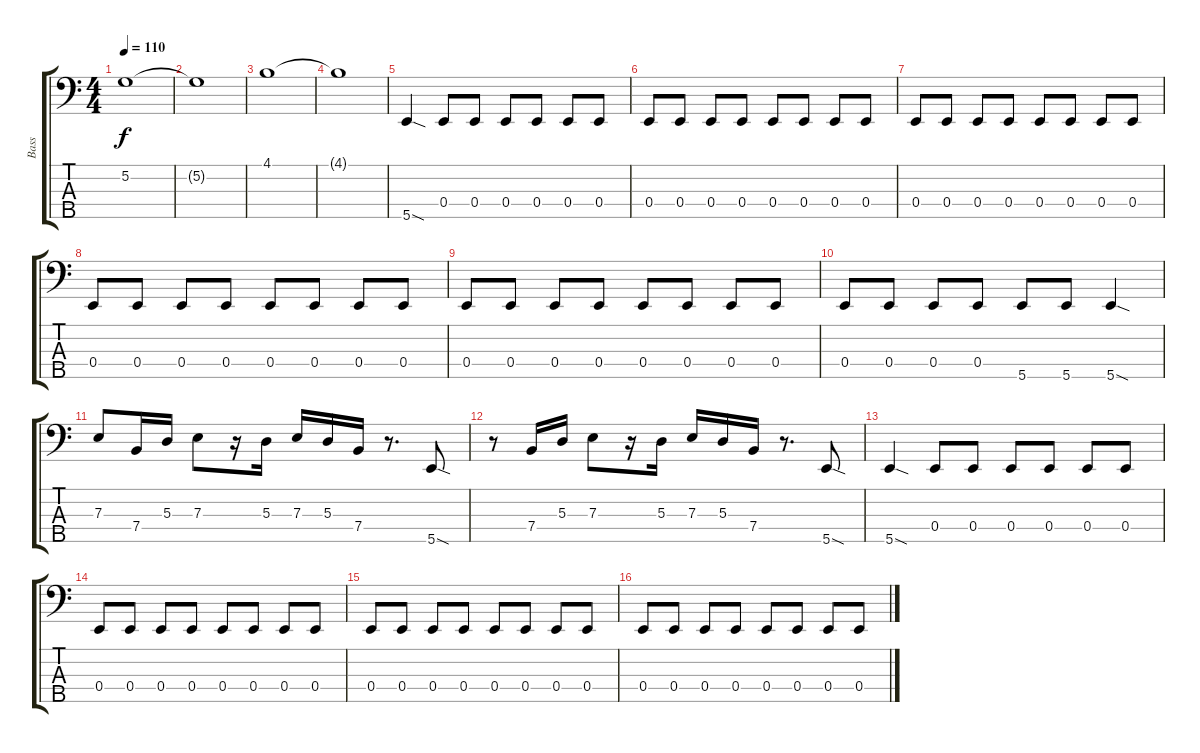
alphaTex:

\track ("Bass" "Bass") {instrument electricbasspick}
\staff {score tabs}
\tuning (G2 D2 A1 E1 B0) {hide}
\ts (4 4)
\tempo 110
\clef f4
\ks c
5.2.1{dy f} |
5.2{t}.1 |
4.1.1 |
4.1{t}.1 |
5.5{sod}.4{volume 16} 0.4.8 0.4.8 0.4.8 0.4.8 0.4.8 0.4.8 |
0.4.8 0.4.8 0.4.8 0.4.8 0.4.8 0.4.8 0.4.8 0.4.8 |
0.4.8 0.4.8 0.4.8 0.4.8 0.4.8 0.4.8 0.4.8 0.4.8 |
0.4.8 0.4.8 0.4.8 0.4.8 0.4.8 0.4.8 0.4.8 0.4.8 |
0.4.8 0.4.8 0.4.8 0.4.8 0.4.8 0.4.8 0.4.8 0.4.8 |
0.4.8 0.4.8 0.4.8 0.4.8 5.5.8 5.5.8 5.5{sod}.4 |
7.3.8 7.4.16 5.3.16 7.3.8 r.16 5.3.16 7.3.16 5.3.16 7.4.16 r.8{d} 5.5{sod}.8 |
r.8 7.4.16 5.3.16 7.3.8 r.16 5.3.16 7.3.16 5.3.16 7.4.16 r.8{d} 5.5{sod}.8 |
5.5{sod}.4 0.4.8 0.4.8 0.4.8 0.4.8 0.4.8 0.4.8 |
0.4.8 0.4.8 0.4.8 0.4.8 0.4.8 0.4.8 0.4.8 0.4.8 |
0.4.8 0.4.8 0.4.8 0.4.8 0.4.8 0.4.8 0.4.8 0.4.8 |
0.4.8 0.4.8 0.4.8 0.4.8 0.4.8 0.4.8 0.4.8 0.4.8
